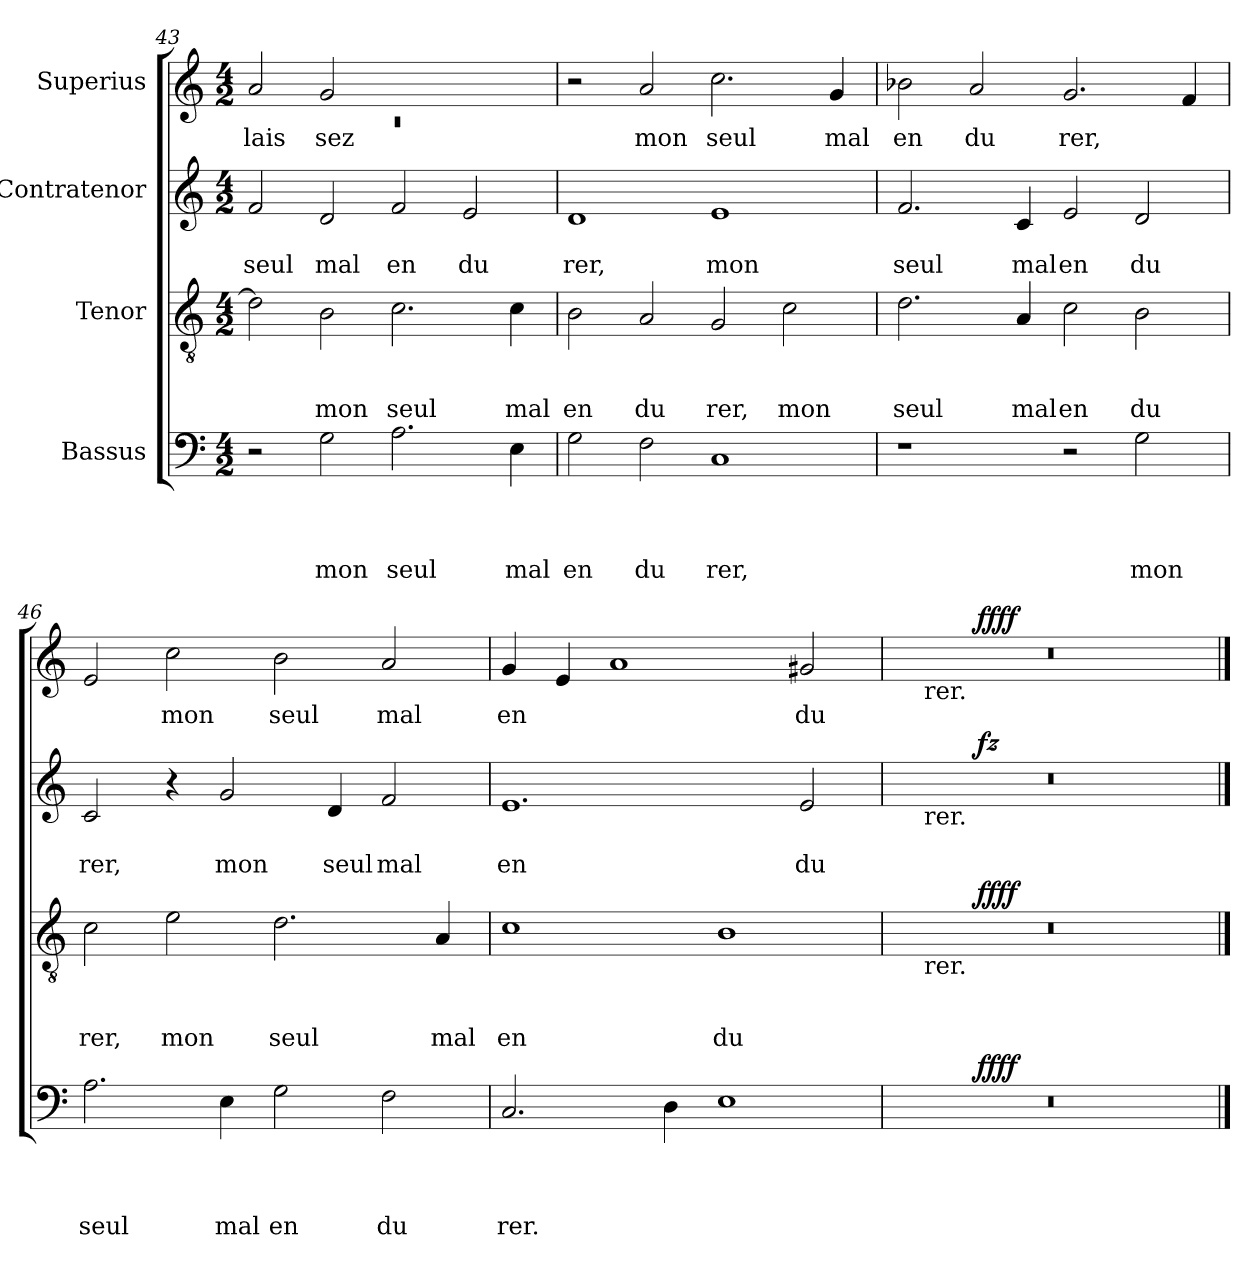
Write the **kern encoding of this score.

**kern	**text	**text	**text	**text	**dynam	**kern	**text	**text	**text	**dynam	**kern	**text	**text	**dynam	**kern	**text	**dynam
*part4	*part4	*part4	*part4	*part4	*part4	*part3	*part3	*part3	*part3	*part3	*part2	*part2	*part2	*part2	*part1	*part1	*part1
*staff4	*staff4	*staff4	*staff4	*staff4	*staff4	*staff3	*staff3	*staff3	*staff3	*staff3	*staff2	*staff2	*staff2	*staff2	*staff1	*staff1	*staff1
*I"Bassus	*	*	*	*	*	*I"Tenor	*	*	*	*	*I"Contratenor	*	*	*	*I"Superius	*	*
*clefF4	*	*	*	*	*	*clefGv2	*	*	*	*	*clefG2	*	*	*	*clefG2	*	*
*k[]	*	*	*	*	*	*k[]	*	*	*	*	*k[]	*	*	*	*k[]	*	*
*C:	*	*	*	*	*	*C:	*	*	*	*	*C:	*	*	*	*C:	*	*
*M4/2	*	*	*	*	*	*M4/2	*	*	*	*	*M4/2	*	*	*	*M4/2	*	*
=43	=43	=43	=43	=43	=43	=43	=43	=43	=43	=43	=43	=43	=43	=43	=43	=43	=43
*	*	*	*	*	*	*	*	*	*	*	*	*	*	*	*^	*	*
!	!	!	!	!	!	!	!	!	!	!	!	!	!LO:LY:b	!	!	!LO:N:vis=1	!LO:LY:b	!
2r	.	.	.	.	.	2d\]	.	.	.	.	2f/	.	seul	.	2a/	0rc	lais	.
!	!	!	!	!LO:LY:b	!	!	!	!	!LO:LY:b	!	!	!	!LO:LY:b	!	!	!	!LO:LY:b	!
2G\	.	.	.	mon	.	2B\	.	.	mon	.	2d/	.	mal	.	2g/	.	sez	.
!	!	!	!	!LO:LY:b	!	!	!	!	!LO:LY:b	!	!	!	!LO:LY:b	!	!	!	!	!
2.A\	.	.	.	seul	.	2.c\	.	.	seul	.	2f/	.	en	.	1ryy	.	.	.
!	!	!	!	!	!	!	!	!	!	!	!	!	!LO:LY:b	!	!	!	!	!
.	.	.	.	.	.	.	.	.	.	.	2e/	.	du	.	.	.	.	.
!	!	!	!	!LO:LY:b	!	!	!	!	!LO:LY:b	!	!	!	!	!	!	!	!	!
4E\	.	.	.	mal	.	4c\	.	.	mal	.	.	.	.	.	.	.	.	.
*	*	*	*	*	*	*	*	*	*	*	*	*	*	*	*v	*v	*	*
=44	=44	=44	=44	=44	=44	=44	=44	=44	=44	=44	=44	=44	=44	=44	=44	=44	=44
!	!	!	!	!LO:LY:b	!	!	!	!	!LO:LY:b	!	!	!	!LO:LY:b	!	!	!	!
2G\	.	.	.	en	.	2B\	.	.	en	.	1d	.	rer,	.	2r	.	.
!	!	!	!	!LO:LY:b	!	!	!	!	!LO:LY:b	!	!	!	!	!	!	!LO:LY:b	!
2F\	.	.	.	du	.	2A/	.	.	du	.	.	.	.	.	2a/	mon	.
!	!	!	!	!LO:LY:b	!	!	!	!	!LO:LY:b	!	!	!	!LO:LY:b	!	!	!LO:LY:b	!
1C	.	.	.	rer,	.	2G/	.	.	rer,	.	1e	.	mon	.	2.cc\	seul	.
!	!	!	!	!	!	!	!	!	!LO:LY:b	!	!	!	!	!	!	!	!
.	.	.	.	.	.	2c\	.	.	mon	.	.	.	.	.	.	.	.
!	!	!	!	!	!	!	!	!	!	!	!	!	!	!	!	!LO:LY:b	!
.	.	.	.	.	.	.	.	.	.	.	.	.	.	.	4g/	mal	.
=45	=45	=45	=45	=45	=45	=45	=45	=45	=45	=45	=45	=45	=45	=45	=45	=45	=45
!	!	!	!	!	!	!	!	!	!LO:LY:b	!	!	!	!LO:LY:b	!	!	!LO:LY:b	!
1r	.	.	.	.	.	2.d\	.	.	seul	.	2.f/	.	seul	.	2b-X\	en	.
!	!	!	!	!	!	!	!	!	!	!	!	!	!	!	!	!LO:LY:b	!
.	.	.	.	.	.	.	.	.	.	.	.	.	.	.	2a/	du	.
!	!	!	!	!	!	!	!	!	!LO:LY:b	!	!	!	!LO:LY:b	!	!	!	!
.	.	.	.	.	.	4A/	.	.	mal	.	4c/	.	mal	.	.	.	.
!	!	!	!	!	!	!	!	!	!LO:LY:b	!	!	!	!LO:LY:b	!	!	!LO:LY:b	!
2r	.	.	.	.	.	2c\	.	.	en	.	2e/	.	en	.	2.g/	rer,	.
!	!	!	!	!LO:LY:b	!	!	!	!	!LO:LY:b	!	!	!	!LO:LY:b	!	!	!	!
2G\	.	.	.	mon	.	2B\	.	.	du	.	2d/	.	du	.	.	.	.
.	.	.	.	.	.	.	.	.	.	.	.	.	.	.	4f/	.	.
=46	=46	=46	=46	=46	=46	=46	=46	=46	=46	=46	=46	=46	=46	=46	=46	=46	=46
!	!	!	!	!LO:LY:b	!	!	!	!	!LO:LY:b	!	!	!	!LO:LY:b	!	!	!	!
2.A\	.	.	.	seul	.	2c\	.	.	rer,	.	2c/	.	rer,	.	2e/	.	.
!	!	!	!	!	!	!	!	!	!LO:LY:b	!	!	!	!	!	!	!LO:LY:b	!
.	.	.	.	.	.	2e\	.	.	mon	.	4r	.	.	.	2cc\	mon	.
!	!	!	!	!LO:LY:b	!	!	!	!	!	!	!	!	!LO:LY:b	!	!	!	!
4E\	.	.	.	mal	.	.	.	.	.	.	2g/	.	mon	.	.	.	.
!	!	!	!	!LO:LY:b	!	!	!	!	!LO:LY:b	!	!	!	!	!	!	!LO:LY:b	!
2G\	.	.	.	en	.	2.d\	.	.	seul	.	.	.	.	.	2b\	seul	.
!	!	!	!	!	!	!	!	!	!	!	!	!	!LO:LY:b	!	!	!	!
.	.	.	.	.	.	.	.	.	.	.	4d/	.	seul	.	.	.	.
!	!	!	!	!LO:LY:b	!	!	!	!	!	!	!	!	!LO:LY:b	!	!	!LO:LY:b	!
2F\	.	.	.	du	.	.	.	.	.	.	2f/	.	mal	.	2a/	mal	.
!	!	!	!	!	!	!	!	!	!LO:LY:b	!	!	!	!	!	!	!	!
.	.	.	.	.	.	4A/	.	.	mal	.	.	.	.	.	.	.	.
=47	=47	=47	=47	=47	=47	=47	=47	=47	=47	=47	=47	=47	=47	=47	=47	=47	=47
!	!	!	!	!LO:LY:b	!	!	!	!	!LO:LY:b	!	!	!	!LO:LY:b	!	!	!LO:LY:b	!
2.C/	.	.	.	rer.	.	1c	.	.	en	.	1.e	.	en	.	4g/	en	.
.	.	.	.	.	.	.	.	.	.	.	.	.	.	.	4e/	.	.
.	.	.	.	.	.	.	.	.	.	.	.	.	.	.	1a	.	.
4D\	.	.	.	.	.	.	.	.	.	.	.	.	.	.	.	.	.
!	!	!	!	!	!	!	!	!	!LO:LY:b	!	!	!	!	!	!	!	!
1E	.	.	.	.	.	1B	.	.	du	.	.	.	.	.	.	.	.
!	!	!	!	!	!	!	!	!	!	!	!	!	!LO:LY:b	!	!	!LO:LY:b	!
.	.	.	.	.	.	.	.	.	.	.	2e/	.	du	.	2g#/	du	.
=48	=48	=48	=48	=48	=48	=48	=48	=48	=48	=48	=48	=48	=48	=48	=48	=48	=48
*^	*	*	*	*	*	*^	*	*	*	*	*^	*	*	*	*^	*	*
*	*	*	*	*	*	*	*	*^	*	*	*	*	*	*^	*	*	*	*	*^	*	*
0r	4.ryy	.	.	.	.	.	0r	4.ryy	8ryy	.	.	.	.	0r	4.ryy	8ryy	.	.	.	0r	4.ryy	8ryy	.	.
!	!	!	!	!	!	!	!	!	!	!	!	!	!	!	!	!	!	!	!	!	!	!LO:TX:b:t=rer.	!	!
!	!	!	!	!	!	!	!	!	!	!	!	!	!	!	!	!LO:TX:b:t=rer.	!	!	!	!	!	!	!	!
!	!	!	!	!	!	!	!	!	!LO:TX:b:t=rer.	!	!	!	!	!	!	!	!	!	!	!	!	!	!	!
.	.	.	.	.	.	.	.	.	1...ryy	.	.	.	.	.	.	1...ryy	.	.	.	.	.	1...ryy	.	.
!	!	!	!	!	!	!LO:DY:b	!	!	!	!	!	!	!LO:DY:b	!	!	!	!	!	!LO:DY:b	!	!	!	!	!LO:DY:b
.	1ryy	.	.	.	.	ffff	.	1ryy	.	.	.	.	ffff	.	1ryy	.	.	.	fz	.	1ryy	.	.	ffff
.	2ryy	.	.	.	.	.	.	2ryy	.	.	.	.	.	.	2ryy	.	.	.	.	.	2ryy	.	.	.
.	8ryy	.	.	.	.	.	.	8ryy	.	.	.	.	.	.	8ryy	.	.	.	.	.	8ryy	.	.	.
*v	*v	*	*	*	*	*	*	*	*	*	*	*	*	*v	*v	*v	*	*	*	*v	*v	*v	*	*
*	*	*	*	*	*	*v	*v	*v	*	*	*	*	*	*	*	*	*	*	*
==	==	==	==	==	==	==	==	==	==	==	==	==	==	==	==	==	==
*-	*-	*-	*-	*-	*-	*-	*-	*-	*-	*-	*-	*-	*-	*-	*-	*-	*-
